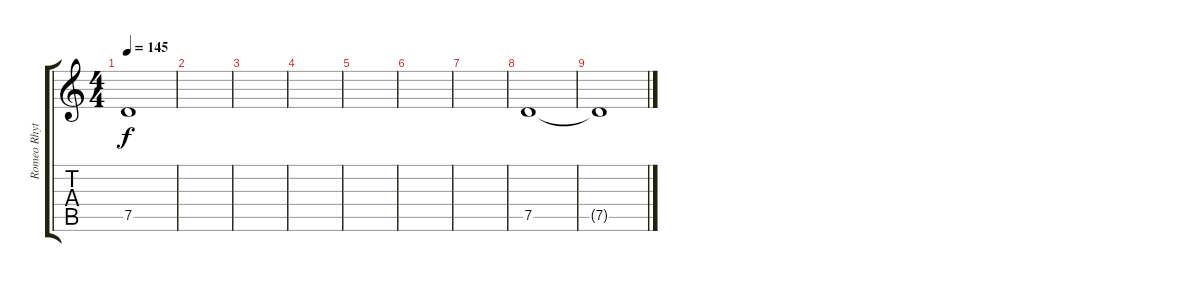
\track ("Romeo Rhythim" "Romeo Rhyt") {instrument overdrivenguitar}
\staff {score tabs}
\tuning (D4 A3 F3 C3 G2 D2) {hide}
\ts (4 4)
\tempo 145
\clef g2
\ks c
7.5{t}.1{dy f} |
|
|
|
|
|
|
7.5.1 |
7.5{t}.1
